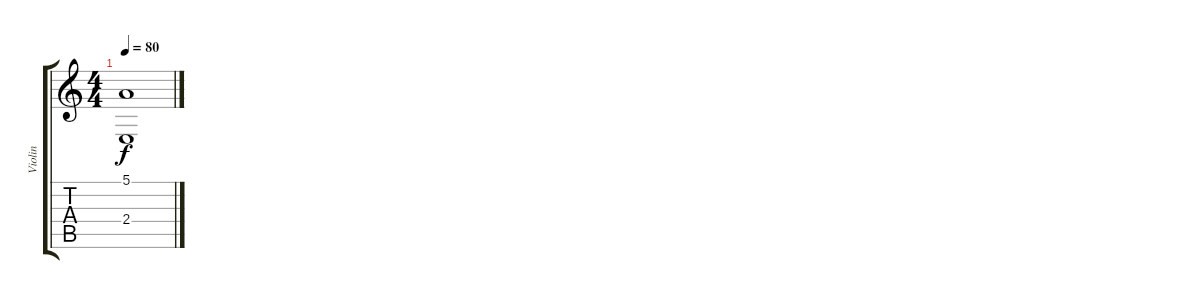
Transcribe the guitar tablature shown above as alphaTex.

\track ("Violin" "Violin") {instrument violin}
\staff {score tabs}
\tuning (E4 B3 G3 D3 A2 E2) {hide}
\ts (4 4)
\tempo 80
\clef g2
\ks c
(5.1 2.4).1{dy f}
